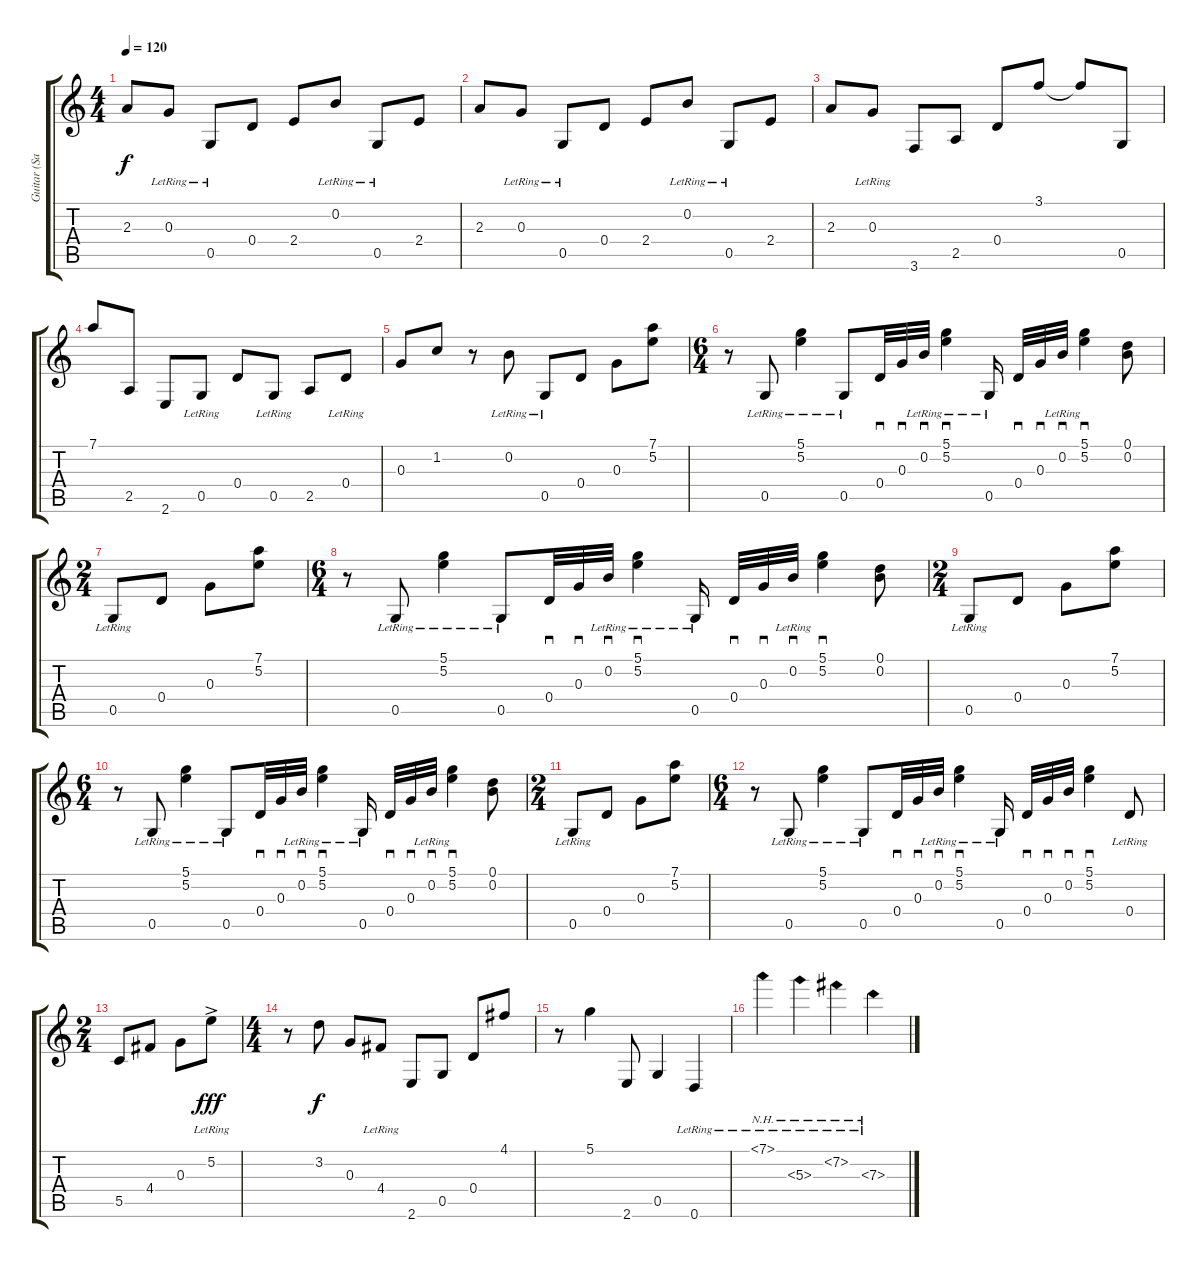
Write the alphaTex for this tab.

\track ("Guitar (Same as First Guitar)" "Guitar (Sa") {instrument acousticguitarsteel}
\staff {score tabs}
\tuning (D4 B3 G3 D3 G2 D2) {hide}
\ts (4 4)
\tempo 120
\clef g2
\ks c
2.3.8{dy f} 0.3{lr}.8 0.5{lr}.8 0.4.8 2.4.8 0.2{lr}.8 0.5{lr}.8 2.4.8 |
2.3.8 0.3{lr}.8 0.5{lr}.8 0.4.8 2.4.8 0.2{lr}.8 0.5{lr}.8 2.4.8 |
2.3.8 0.3{lr}.8 3.6.8 2.5.8 0.4.8 3.1.8 3.1{t}.8 0.5.8 |
7.1.8 2.5.8 2.6.8 0.5{lr}.8 0.4.8 0.5{lr}.8 2.5.8 0.4{lr}.8 |
0.3.8 1.2.8 r.8 0.2{lr}.8 0.5{lr}.8 0.4.8 0.3.8 (7.1 5.2).8 |
\ts (6 4)
r.8 0.5{lr}.8 (5.1{lr} 5.2{lr}).4 0.5{lr}.8 0.4.32{sd} 0.3.32{sd} 0.2{lr}.32{sd} (5.1{lr} 5.2{lr}).4{sd} 0.5{lr}.16 0.4.32{sd} 0.3.32{sd} 0.2{lr}.32{sd} (5.1 5.2).4{sd} (0.1 0.2).8 |
\ts (2 4)
0.5{lr}.8 0.4.8 0.3.8 (7.1 5.2).8 |
\ts (6 4)
r.8 0.5{lr}.8 (5.1{lr} 5.2{lr}).4 0.5{lr}.8 0.4.32{sd} 0.3.32{sd} 0.2{lr}.32{sd} (5.1{lr} 5.2{lr}).4{sd} 0.5{lr}.16 0.4.32{sd} 0.3.32{sd} 0.2{lr}.32{sd} (5.1 5.2).4{sd} (0.1 0.2).8 |
\ts (2 4)
0.5{lr}.8 0.4.8 0.3.8 (7.1 5.2).8 |
\ts (6 4)
r.8 0.5{lr}.8 (5.1{lr} 5.2{lr}).4 0.5{lr}.8 0.4.32{sd} 0.3.32{sd} 0.2{lr}.32{sd} (5.1{lr} 5.2{lr}).4{sd} 0.5{lr}.16 0.4.32{sd} 0.3.32{sd} 0.2{lr}.32{sd} (5.1 5.2).4{sd} (0.1 0.2).8 |
\ts (2 4)
0.5{lr}.8 0.4.8 0.3.8 (7.1 5.2).8 |
\ts (6 4)
r.8 0.5{lr}.8 (5.1{lr} 5.2{lr}).4 0.5{lr}.8 0.4.32{sd} 0.3.32{sd} 0.2{lr}.32{sd} (5.1{lr} 5.2{lr}).4{sd} 0.5{lr}.16 0.4.32{sd} 0.3.32{sd} 0.2.32{sd} (5.1 5.2).4{sd} 0.4{lr}.8 |
\ts (2 4)
5.5.8 4.4.8 0.3.8 5.2{ac lr}.8{dy fff} |
\ts (4 4)
r.8 3.2.8{dy f} 0.3.8 4.4{lr}.8 2.6.8 0.5.8 0.4.8 4.1.8 |
r.8 5.1.4 2.6.8 0.5.4 0.6{lr}.4 |
7.1{nh lr}.4 5.3{nh lr}.4 7.2{nh lr}.4 7.3{nh lr}.4
